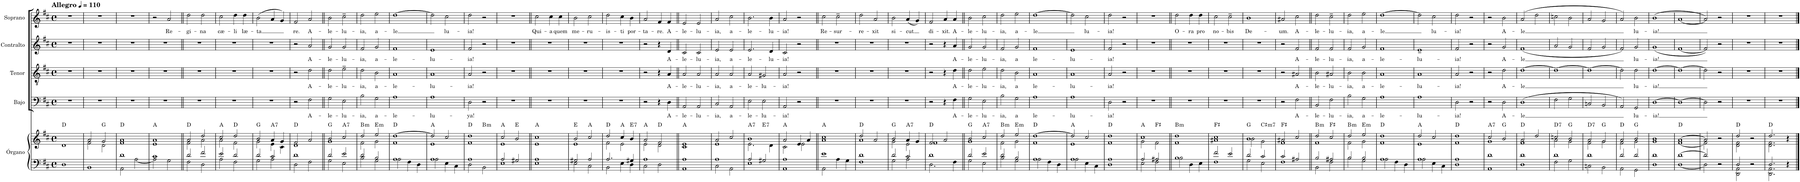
**kern	**kern	**harte	**kern	**text	**kern	**text	**kern	**text	**kern	**text
*part5	*part5	*part5	*part4	*part4	*part3	*part3	*part2	*part2	*part1	*part1
*staff6	*staff5	*	*staff4	*staff4	*staff3	*staff3	*staff2	*staff2	*staff1	*staff1
*I"Órgano	*	*	*I"Bajo	*	*I"Tenor	*	*I"Contralto	*	*I"Soprano	*
*	*	*	*I'B.	*	*I'T.	*	*I'C.	*	*I'S.	*
*clefF4	*clefG2	*	*clefF4	*	*clefGv2	*	*clefG2	*	*clefG2	*
*k[f#c#]	*k[f#c#]	*	*k[f#c#]	*	*k[f#c#]	*	*k[f#c#]	*	*k[f#c#]	*
*M4/4	*M4/4	*	*M4/4	*	*M4/4	*	*M4/4	*	*M4/4	*
*met(c)	*met(c)	*	*met(c)	*	*met(c)	*	*met(c)	*	*met(c)	*
*MM110	*MM110	*	*MM110	*	*MM110	*	*MM110	*	*MM110	*
=1	=1	=1	=1	=1	=1	=1	=1	=1	=1	=1
!	!	!	!	!	!	!	!	!	!LO:TX:a:B:t=Allegro	!
1D	1d	D:maj	1r	.	1r	.	1r	.	1r	.
=2	=2	=2	=2	=2	=2	=2	=2	=2	=2	=2
*	*^	*	*	*	*	*	*	*	*	*
1BB	2a/	2f#\	.	1r	.	1r	.	1r	.	1r	.
.	2g/	2d\	G:maj	.	.	.	.	.	.	.	.
=3	=3	=3	=3	=3	=3	=3	=3	=3	=3	=3	=3
*^	*	*	*	*	*	*	*	*	*	*	*
1d	2AA\	1a	1f#	D:maj	1r	.	1r	.	1r	.	1r	.
.	[2A\	.	.	.	.	.	.	.	.	.	.	.
=4	=4	=4	=4	=4	=4	=4	=4	=4	=4	=4	=4	=4
1c#	2A\]	1a	1e	A:maj	1r	.	1r	.	1r	.	2r	.
!	!	!	!	!	!	!	!	!	!	!	!	!LO:LY:b
.	2G\	.	.	.	.	.	.	.	.	.	2a/	Re-
=5||	=5||	=5||	=5||	=5||	=5||	=5||	=5||	=5||	=5||	=5||	=5||	=5||
!	!	!	!	!	!	!	!	!	!	!	!	!LO:LY:b
2d/	2F#\	2a/	2f#\	D:maj	1r	.	1r	.	1r	.	2dd\	-gi-
!	!	!	!	!	!	!	!	!	!	!	!	!LO:LY:b
2f#/	2D\	2dd/	2a\	.	.	.	.	.	.	.	2dd\	-na
=6	=6	=6	=6	=6	=6	=6	=6	=6	=6	=6	=6	=6
!	!	!	!	!	!	!	!	!	!	!	!	!LO:LY:b
2e/	2A\	2cc#/	2a\	A:maj	1r	.	1r	.	1r	.	2cc#\	cæ-
!	!	!	!	!	!	!	!	!	!	!	!	!LO:LY:b
2d/	2F#\	2dd/	2f#\	D:maj	.	.	.	.	.	.	4dd\	-li
!	!	!	!	!	!	!	!	!	!	!	!	!LO:LY:b
.	.	.	.	.	.	.	.	.	.	.	4dd\	læ-
=7	=7	=7	=7	=7	=7	=7	=7	=7	=7	=7	=7	=7
!	!	!	!	!	!	!	!	!	!	!	!	!LO:LY:b
2d/	2G\	2b/	2g\	G:maj	1r	.	1r	.	1r	.	(2b\	-ta
!	!	!	!	!LO:H:kt=7	!	!	!	!	!	!	!	!
2c#/	2A\	4a/	4e\	A:7	.	.	.	.	.	.	4a/	.
.	.	4g/	4c#\	.	.	.	.	.	.	.	4g/)	.
=8	=8	=8	=8	=8	=8	=8	=8	=8	=8	=8	=8	=8
!	!	!	!	!	!	!	!	!	!	!	!	!LO:LY:b
1d	2D\	2f#/	1d	D:maj	2r	.	2r	.	2r	.	2f#/	re.
!	!	!	!	!	!	!LO:LY:b	!	!LO:LY:b	!	!LO:LY:b	!	!LO:LY:b
.	2F#\	2a/	.	.	2F#\	A-	2d\	A-	2a/	A-	2a/	A-
=9||	=9||	=9||	=9||	=9||	=9||	=9||	=9||	=9||	=9||	=9||	=9||	=9||
!	!	!	!	!	!	!LO:LY:b	!	!LO:LY:b	!	!LO:LY:b	!	!LO:LY:b
2d/	2G\	2b/	1g	G:maj	2G\	-le-	2d\	-le-	2g/	-le-	2b\	-le-
!	!	!	!	!LO:H:kt=7	!	!LO:LY:b	!	!LO:LY:b	!	!LO:LY:b	!	!LO:LY:b
2e/	2E\	2cc#/	.	A:7	2E\	-lu-	2e~\	-lu-	2g/	-lu-	2cc#~\	-lu-
=10	=10	=10	=10	=10	=10	=10	=10	=10	=10	=10	=10	=10
!	!	!	!	!LO:H:kt=m	!	!LO:LY:b	!	!LO:LY:b	!	!LO:LY:b	!	!LO:LY:b
2d/	2B\	2dd/	2f#\	B:min	2B\	-ia,	2d\	-ia,	2f#/	-ia,	2dd\	-ia,
!	!	!	!	!LO:H:kt=m	!	!LO:LY:b	!	!LO:LY:b	!	!LO:LY:b	!	!LO:LY:b
2B/	2G\	2ee/	2g\	E:min	2G\	a-	2B\	a-	2g/	a-	2ee\	a-
=11	=11	=11	=11	=11	=11	=11	=11	=11	=11	=11	=11	=11
!	!	!	!	!	!	!LO:LY:b	!	!LO:LY:b	!	!LO:LY:b	!	!LO:LY:b
1A	2A\	[1dd	1f#	D:maj	1A	-le-	1A	-le-	1f#	-le-	[1dd	-le
.	4F#\	.	.	.	.	.	.	.	.	.	.	.
.	4D\	.	.	.	.	.	.	.	.	.	.	.
=12	=12	=12	=12	=12	=12	=12	=12	=12	=12	=12	=12	=12
!	!	!	!	!	!	!LO:LY:b	!	!LO:LY:b	!	!LO:LY:b	!	!
1A	2A\	2dd/]	1e	A:maj	1A	-lu-	1A	-lu-	1e	-lu-	2dd\]	.
!	!	!	!	!	!	!	!	!	!	!	!	!LO:LY:b
.	4E\	2cc#/	.	.	.	.	.	.	.	.	2cc#\	lu-
.	4C#\	.	.	.	.	.	.	.	.	.	.	.
=13	=13	=13	=13	=13	=13	=13	=13	=13	=13	=13	=13	=13
!	!	!	!	!	!	!LO:LY:b	!	!LO:LY:b	!	!LO:LY:b	!	!LO:LY:b
*	*	*	*^	*	*	*	*	*	*	*	*	*
1A	2D\	1dd	1f#	2ryy	D:maj	2D\	-ya!	2A/	-ia!	2f#/	-ia!	2dd\	-ia!
!	!	!	!	!	!LO:H:kt=m	!	!	!	!	!	!	!	!
.	2BB\	.	.	2ryy	B:min	2r	.	2r	.	2r	.	2r	.
*	*	*	*v	*v	*	*	*	*	*	*	*	*	*
=14	=14	=14	=14	=14	=14	=14	=14	=14	=14	=14	=14	=14
2A/	1E	2cc#/	1e	A:maj	1r	.	1r	.	1r	.	1r	.
2G#X/	.	2b/	.	E:maj	.	.	.	.	.	.	.	.
=15||	=15||	=15||	=15||	=15||	=15||	=15||	=15||	=15||	=15||	=15||	=15||	=15||
!	!	!	!	!	!	!	!	!	!	!	!	!LO:LY:b
1A	1E	1cc#	1e	A:maj	1r	.	1r	.	1r	.	2cc#\	Qui-
!	!	!	!	!	!	!	!	!	!	!	!	!LO:LY:b
.	.	.	.	.	.	.	.	.	.	.	4cc#\	-a
!	!	!	!	!	!	!	!	!	!	!	!	!LO:LY:b
.	.	.	.	.	.	.	.	.	.	.	4cc#\	quem
=16	=16	=16	=16	=16	=16	=16	=16	=16	=16	=16	=16	=16
!	!	!	!	!	!	!	!	!	!	!	!	!LO:LY:b
2G#X/	2E\	2b/	1e	E:maj	1r	.	1r	.	1r	.	2b\	me-
!	!	!	!	!	!	!	!	!	!	!	!	!LO:LY:b
2A/	2C#\	2cc#/	.	A:maj	.	.	.	.	.	.	2cc#\	-ru-
=17	=17	=17	=17	=17	=17	=17	=17	=17	=17	=17	=17	=17
!	!	!	!	!	!	!	!	!	!	!	!	!LO:LY:b
2.A/	2BB\	2dd/	2f#\	D:maj	1r	.	1r	.	1r	.	2dd\	-is-
!	!	!	!	!	!	!	!	!	!	!	!	!LO:LY:b
.	4E\	4cc#/	2e\	A:maj	.	.	.	.	.	.	4cc#\	-ti
!	!	!	!	!LO:H:kt=7	!	!	!	!	!	!	!	!LO:LY:b
4G#X/	4D\	4b/	.	E:7	.	.	.	.	.	.	4b\	por-
=18	=18	=18	=18	=18	=18	=18	=18	=18	=18	=18	=18	=18
!	!	!	!	!	!	!	!	!	!	!	!	!LO:LY:b
1A	2C#\	2a/	2e\	A:maj	2r	.	2r	.	2r	.	2a/	-ta-
!	!	!	!	!	!	!	!	!	!	!	!	!LO:LY:b
.	2D\	2f#/	2d\	D:maj	4r	.	4r	.	4r	.	4f#/	-re.
!	!	!	!	!	!	!LO:LY:b	!	!LO:LY:b	!	!LO:LY:b	!	!LO:LY:b
.	.	.	.	.	4D\	A-	4A/	A-	4d/	A-	4f#/	A-
=19||	=19||	=19||	=19||	=19||	=19||	=19||	=19||	=19||	=19||	=19||	=19||	=19||
!	!	!	!	!	!	!LO:LY:b	!	!LO:LY:b	!	!LO:LY:b	!	!LO:LY:b
1A	1AA	1e	1c#	A:maj	2AA/	-le-	2A/	-le-	2c#/	-le-	2e/	-le-
!	!	!	!	!	!	!LO:LY:b	!	!LO:LY:b	!	!LO:LY:b	!	!LO:LY:b
.	.	.	.	.	2AA/	-lu-	2A/	-lu-	2c#/	-lu-	2e/	-lu-
=20	=20	=20	=20	=20	=20	=20	=20	=20	=20	=20	=20	=20
!	!	!	!	!	!	!LO:LY:b	!	!LO:LY:b	!	!LO:LY:b	!	!LO:LY:b
1A	2C#\	2a/	1e	.	2C#/	-ia,	2A/	-ia,	2e/	-ia,	2a/	-ia,
!	!	!	!	!	!	!LO:LY:b	!	!LO:LY:b	!	!LO:LY:b	!	!LO:LY:b
.	2AA\	2cc#/	.	.	2AA/	a-	2A/	a-	2e/	a-	2cc#\	a-
=21	=21	=21	=21	=21	=21	=21	=21	=21	=21	=21	=21	=21
!	!	!	!	!LO:H:kt=7	!	!LO:LY:b	!	!LO:LY:b	!	!LO:LY:b	!	!LO:LY:b
*	*	*	*^	*	*	*	*	*	*	*	*	*
2A/	1E	1b	2.e\	2ryy	A:7	2E\	-le-	2A/	-le-	2.e/	-le-	2.b\	-le-
!	!	!	!	!	!LO:H:kt=7	!	!LO:LY:b	!	!LO:LY:b	!	!	!	!
2G#X/	.	.	.	2ryy	E:7	2E\	-lu-	2G#X/	-lu-	.	.	.	.
!	!	!	!	!	!	!	!	!	!	!	!LO:LY:b	!	!LO:LY:b
.	.	.	4d\	.	.	.	.	.	.	4d/	-lu-	4b\	-lu-
=22	=22	=22	=22	=22	=22	=22	=22	=22	=22	=22	=22	=22	=22
!	!	!	!	!	!	!	!LO:LY:b	!	!LO:LY:b	!	!LO:LY:b	!	!LO:LY:b
*	*	*	*v	*v	*	*	*	*	*	*	*	*	*
1A	1AA	2a/	2c#\	A:maj	2AA/	-ia!	2A/	-ia!	2c#/	-ia!	2a/	-ia!
.	.	4e/	2e\	.	2r	.	2r	.	2r	.	2r	.
.	.	4a/	.	.	.	.	.	.	.	.	.	.
=23||	=23||	=23||	=23||	=23||	=23||	=23||	=23||	=23||	=23||	=23||	=23||	=23||
!	!	!	!	!	!	!	!	!	!	!	!	!LO:LY:b
1e	2AA\	1cc#	1a	A:maj	1r	.	1r	.	1r	.	2cc#\	Re-
!	!	!	!	!	!	!	!	!	!	!	!	!LO:LY:b
.	4A\	.	.	.	.	.	.	.	.	.	2cc#~\	-sur-
.	4G\	.	.	.	.	.	.	.	.	.	.	.
=24	=24	=24	=24	=24	=24	=24	=24	=24	=24	=24	=24	=24
!	!	!	!	!	!	!	!	!	!	!	!	!LO:LY:b
1d	1F#	2dd/	1a	D:maj	1r	.	1r	.	1r	.	2dd\	-re-
!	!	!	!	!	!	!	!	!	!	!	!	!LO:LY:b
.	.	2a/	.	.	.	.	.	.	.	.	2a/	-xit
=25	=25	=25	=25	=25	=25	=25	=25	=25	=25	=25	=25	=25
!	!	!	!	!	!	!	!	!	!	!	!	!LO:LY:b
2d/	2G\	2b/	2g\	G:maj	1r	.	1r	.	1r	.	2b\	si-
!	!	!	!	!LO:H:kt=7	!	!	!	!	!	!	!	!LO:LY:b
2c#/	2A\	4a/	2e\	A:7	.	.	.	.	.	.	(4a/	-cut
.	.	4g/	.	.	.	.	.	.	.	.	4g/)	.
=26	=26	=26	=26	=26	=26	=26	=26	=26	=26	=26	=26	=26
!	!	!	!	!	!	!	!	!	!	!	!	!LO:LY:b
1d	2.D\	2f#/	1f#	D:maj	2r	.	2r	.	2r	.	2f#/	di-
!	!	!	!	!	!	!	!	!	!	!	!	!LO:LY:b
.	.	2a/	.	.	4r	.	4r	.	4r	.	4a/	-xit.
!	!	!	!	!	!	!LO:LY:b	!	!LO:LY:b	!	!LO:LY:b	!	!LO:LY:b
.	4F#\	.	.	.	4F#\	A-	4d\	A-	4a/	A-	4a/	A-
=27||	=27||	=27||	=27||	=27||	=27||	=27||	=27||	=27||	=27||	=27||	=27||	=27||
!	!	!	!	!	!	!LO:LY:b	!	!LO:LY:b	!	!LO:LY:b	!	!LO:LY:b
2d/	2G\	2b/	1g	G:maj	2G\	-le-	2d\	-le-	2g/	-le-	2b\	-le-
!	!	!	!	!LO:H:kt=7	!	!LO:LY:b	!	!LO:LY:b	!	!LO:LY:b	!	!LO:LY:b
2e/	2E\	2cc#/	.	A:7	2E\	-lu-	2e\	-lu-	2g/	-lu-	2cc#\	-lu-
=28	=28	=28	=28	=28	=28	=28	=28	=28	=28	=28	=28	=28
!	!	!	!	!LO:H:kt=m	!	!LO:LY:b	!	!LO:LY:b	!	!LO:LY:b	!	!LO:LY:b
2d/	2B\	2dd/	2f#\	B:min	2B\	-ia,	2d\	-ia,	2f#/	-ia,	2dd\	-ia,
!	!	!	!	!LO:H:kt=m	!	!LO:LY:b	!	!LO:LY:b	!	!LO:LY:b	!	!LO:LY:b
2B/	2G\	2ee/	2g\	E:min	2G\	a	2B\	a	2g/	a	2ee\	a-
=29	=29	=29	=29	=29	=29	=29	=29	=29	=29	=29	=29	=29
!	!	!	!	!	!	!LO:LY:b	!	!LO:LY:b	!	!LO:LY:b	!	!LO:LY:b
1A	2A\	[1dd	1f#	D:maj	1A	le-	1A	le-	1f#	le-	[1dd	-le
.	4F#\	.	.	.	.	.	.	.	.	.	.	.
.	4D\	.	.	.	.	.	.	.	.	.	.	.
=30	=30	=30	=30	=30	=30	=30	=30	=30	=30	=30	=30	=30
!	!	!	!	!	!	!LO:LY:b	!	!LO:LY:b	!	!LO:LY:b	!	!
1A	2A\	2dd/]	1e	A:maj	1A	-lu-	1A	-lu-	1e	-lu-	2dd\]	.
!	!	!	!	!	!	!	!	!	!	!	!	!LO:LY:b
.	4E\	2cc#/	.	.	.	.	.	.	.	.	2cc#\	lu-
.	4C#\	.	.	.	.	.	.	.	.	.	.	.
=31	=31	=31	=31	=31	=31	=31	=31	=31	=31	=31	=31	=31
!	!	!	!	!	!	!LO:LY:b	!	!LO:LY:b	!	!LO:LY:b	!	!LO:LY:b
1A	1D	1dd	1f#	D:maj	2D\	-ia!	2A/	-ia!	2f#/	-ia!	2dd\	-ia!
.	.	.	.	.	2r	.	2r	.	2r	.	2r	.
=32	=32	=32	=32	=32	=32	=32	=32	=32	=32	=32	=32	=32
2A/	2E\	1cc#	2g\	A:maj	1r	.	1r	.	1r	.	1r	.
2A#X/	2F#\	.	2f#\	F#:maj	.	.	.	.	.	.	.	.
=33||	=33||	=33||	=33||	=33||	=33||	=33||	=33||	=33||	=33||	=33||	=33||	=33||
!	!	!	!	!LO:H:kt=m	!	!	!	!	!	!	!	!LO:LY:b
1B	2B\	1dd	1f#	B:min	1r	.	1r	.	1r	.	2dd\	O-
!	!	!	!	!	!	!	!	!	!	!	!	!LO:LY:b
.	4D\	.	.	.	.	.	.	.	.	.	4dd\	-ra
!	!	!	!	!	!	!	!	!	!	!	!	!LO:LY:b
.	4E\	.	.	.	.	.	.	.	.	.	4dd\	pro
=34	=34	=34	=34	=34	=34	=34	=34	=34	=34	=34	=34	=34
!	!	!	!	!	!	!	!	!	!	!	!	!LO:LY:b
2f#/	1F#	1cc#	1a#X	F#:maj	1r	.	1r	.	1r	.	2cc#\	no-
!	!	!	!	!	!	!	!	!	!	!	!	!LO:LY:b
2e/	.	.	.	.	.	.	.	.	.	.	2cc#~\	-bis
=35	=35	=35	=35	=35	=35	=35	=35	=35	=35	=35	=35	=35
!	!	!	!	!	!	!	!	!	!	!	!	!LO:LY:b
2d/	2G\	1b	2b\	G:maj	1r	.	1r	.	1r	.	1b	De-
!	!	!	!	!LO:H:kt=m7	!	!	!	!	!	!	!	!
2c#/	2E\	.	2g\	C#:min7	.	.	.	.	.	.	.	.
=36	=36	=36	=36	=36	=36	=36	=36	=36	=36	=36	=36	=36
!	!	!	!	!	!	!	!	!	!	!	!	!LO:LY:b
2c#/	1F#	2a#X/	1f#	F#:maj	2r	.	2r	.	2r	.	2a#X/	-um.
!	!	!	!	!	!	!LO:LY:b	!	!LO:LY:b	!	!LO:LY:b	!	!LO:LY:b
2A#X/	.	2cc#/	.	.	2F#\	A-	2A#X/	A-	2f#/	A-	2cc#\	A-
=37||	=37||	=37||	=37||	=37||	=37||	=37||	=37||	=37||	=37||	=37||	=37||	=37||
!	!	!	!	!LO:H:kt=m	!	!LO:LY:b	!	!LO:LY:b	!	!LO:LY:b	!	!LO:LY:b
2B/	2BB\	2dd/	1f#	B:min	2BB/	-le-	2B\	-le-	2f#/	-le-	2dd\	-le-
!	!	!	!	!	!	!LO:LY:b	!	!LO:LY:b	!	!LO:LY:b	!	!LO:LY:b
2A#X/	2F#\	2cc#/	.	F#:maj	2F#\	-lu-	2A#X/	-lu-	2f#/	-lu-	2cc#~\	-lu-
=38	=38	=38	=38	=38	=38	=38	=38	=38	=38	=38	=38	=38
!	!	!	!	!LO:H:kt=m	!	!LO:LY:b	!	!LO:LY:b	!	!LO:LY:b	!	!LO:LY:b
2B/	2B\	2dd/	2f#\	B:min	2B\	-ia,	2B\	-ia,	2f#/	-ia,	2dd\	-ia,
!	!	!	!	!LO:H:kt=m	!	!LO:LY:b	!	!LO:LY:b	!	!LO:LY:b	!	!LO:LY:b
2B/	2G\	2ee/	2g\	E:min	2G\	a-	2B\	a-	2g/	a-	2ee\	a-
=39	=39	=39	=39	=39	=39	=39	=39	=39	=39	=39	=39	=39
!	!	!	!	!	!	!LO:LY:b	!	!LO:LY:b	!	!LO:LY:b	!	!LO:LY:b
1A	2A\	1dd	1f#	D:maj	1A	-le-	1A	-le-	1f#	-le-	[1dd	-le
.	4F#\	.	.	.	.	.	.	.	.	.	.	.
.	4D\	.	.	.	.	.	.	.	.	.	.	.
=40	=40	=40	=40	=40	=40	=40	=40	=40	=40	=40	=40	=40
!	!	!	!	!	!	!LO:LY:b	!	!LO:LY:b	!	!LO:LY:b	!	!
1A	2A\	2dd/	1e	A:maj	1A	-lu-	1A	-lu-	1e~	-lu-	2dd\]	.
!	!	!	!	!	!	!	!	!	!	!	!	!LO:LY:b
.	4E\	2cc#/	.	.	.	.	.	.	.	.	2cc#\	lu-
.	4C#\	.	.	.	.	.	.	.	.	.	.	.
=41	=41	=41	=41	=41	=41	=41	=41	=41	=41	=41	=41	=41
!	!	!	!	!	!	!LO:LY:b	!	!LO:LY:b	!	!LO:LY:b	!	!LO:LY:b
1A	1D	1dd	1f#	D:maj	2D\	-ia!	2A/	-ia!	2f#/	-ia!	2dd\	-ia!
.	.	.	.	.	2r	.	2r	.	2r	.	2r	.
=42	=42	=42	=42	=42	=42	=42	=42	=42	=42	=42	=42	=42
!	!	!	!	!LO:H:kt=7	!	!	!	!	!	!	!	!
1d	1AA	2cc#/	1g	A:7	2r	.	2r	.	2r	.	2r	.
!	!	!	!	!	!	!LO:LY:b	!	!LO:LY:b	!	!LO:LY:b	!	!LO:LY:b
.	.	2b/	.	G:maj	2D\	A-	2d\	A-	2g/	A-	2b\	A-
=43	=43	=43	=43	=43	=43	=43	=43	=43	=43	=43	=43	=43
!	!	!	!	!	!	!LO:LY:b	!	!LO:LY:b	!	!LO:LY:b	!	!LO:LY:b
1d	1D	2a/	1f#	D:maj	(1D	-le	[1d	-le	(1f#	-le	(2a/	-le
.	.	2dd/	.	.	.	.	.	.	.	.	2dd\	.
=44	=44	=44	=44	=44	=44	=44	=44	=44	=44	=44	=44	=44
!	!	!	!	!LO:H:kt=7	!	!	!	!	!	!	!	!
1d	2F#\	2ccn/	2a\	D:7	2F#\	.	1d_	.	2a/	.	2ccn\	.
.	2G\	2b/	2g\	G:maj	2G\	.	.	.	2g/	.	2b\	.
=45	=45	=45	=45	=45	=45	=45	=45	=45	=45	=45	=45	=45
!	!	!	!	!LO:H:kt=7	!	!	!	!	!	!	!	!
1d	2Cn\	2a/	2f#\	D:7	2Cn/	.	1d_	.	2f#/	.	2a/	.
.	2BB\	2g/	2g\	G:maj	2BB/	.	.	.	2g/	.	2g/	.
=46	=46	=46	=46	=46	=46	=46	=46	=46	=46	=46	=46	=46
2d/	2AA\	2a/	2f#\	D:maj	2AA/)	.	2d\]	.	2f#/)	.	2a/)	.
!	!	!	!	!	!	!LO:LY:b	!	!LO:LY:b	!	!LO:LY:b	!	!LO:LY:b
2d/	2GG\	2b/	2g\	G:maj	2GG/	lu-	2d\	lu-	2g/	lu-	2b\	lu-
=47	=47	=47	=47	=47	=47	=47	=47	=47	=47	=47	=47	=47
!	!	!	!	!	!	!LO:LY:b	!	!LO:LY:b	!	!LO:LY:b	!	!LO:LY:b
1d	1D	1b	1g	.	[1D	-ia!	[1d	-ia!	(1g	-ia!	(1b	-ia!
=48	=48	=48	=48	=48	=48	=48	=48	=48	=48	=48	=48	=48
[1d	[1D	[1a	[1f#	D:maj	1D_	.	1d_	.	[1f#	.	[1a	.
=49	=49	=49	=49	=49	=49	=49	=49	=49	=49	=49	=49	=49
2d/]	2D\]	2a/]	2f#\]	.	2D\]	.	2d\]	.	2f#/])	.	2a/])	.
2r	2ryy	2r	2ryy	.	2r	.	2r	.	2r	.	2r	.
=50	=50	=50	=50	=50	=50	=50	=50	=50	=50	=50	=50	=50
2D/	2DD\ 2AA\	2dd/	2d\ 2f#\	D:maj	1r	.	1r	.	1r	.	1r	.
2r	2ryy	2r	2ryy	.	.	.	.	.	.	.	.	.
=51	=51	=51	=51	=51	=51	=51	=51	=51	=51	=51	=51	=51
2.D/	2.DD\ 2.AA\	2.dd/	2.d\ 2.f#\	D:maj	1r	.	1r	.	1r	.	1r	.
4r	4ryy	4r	4ryy	.	.	.	.	.	.	.	.	.
*v	*v	*	*	*	*	*	*	*	*	*	*	*
*	*v	*v	*	*	*	*	*	*	*	*	*
==	==	==	==	==	==	==	==	==	==	==
*-	*-	*-	*-	*-	*-	*-	*-	*-	*-	*-
